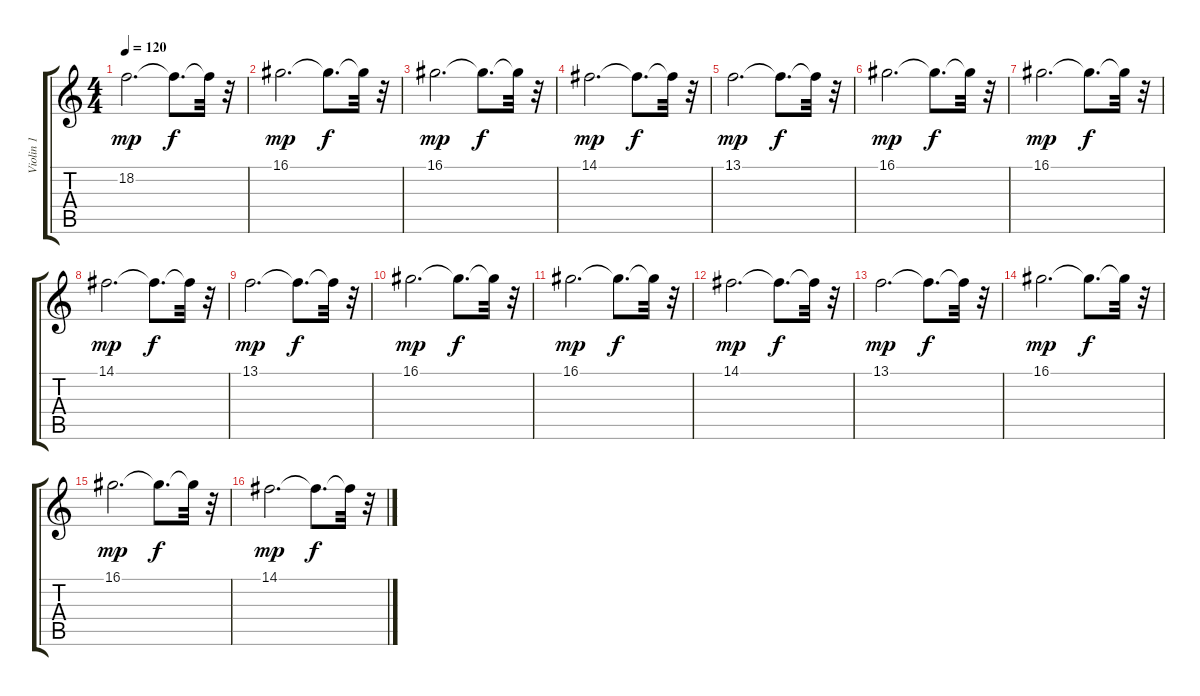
\track ("Violin 1" "Violin 1") {instrument stringensemble1}
\staff {score tabs}
\tuning (E4 B3 G3 D3 A2 E2) {hide}
\ts (4 4)
\tempo 120
\clef g2
\ks c
18.2.2{d dy mp volume 12} 18.2{t}.8{d dy f} 18.2{t}.32 r.32 |
16.1.2{d dy mp volume 12} 16.1{t}.8{d dy f} 16.1{t}.32 r.32 |
16.1.2{d dy mp volume 12} 16.1{t}.8{d dy f} 16.1{t}.32 r.32 |
14.1.2{d dy mp volume 12} 14.1{t}.8{d dy f} 14.1{t}.32 r.32 |
13.1.2{d dy mp volume 12} 13.1{t}.8{d dy f} 13.1{t}.32 r.32 |
16.1.2{d dy mp volume 12} 16.1{t}.8{d dy f} 16.1{t}.32 r.32 |
16.1.2{d dy mp volume 12} 16.1{t}.8{d dy f} 16.1{t}.32 r.32 |
14.1.2{d dy mp volume 12} 14.1{t}.8{d dy f} 14.1{t}.32 r.32 |
13.1.2{d dy mp volume 12} 13.1{t}.8{d dy f} 13.1{t}.32 r.32 |
16.1.2{d dy mp volume 12} 16.1{t}.8{d dy f} 16.1{t}.32 r.32 |
16.1.2{d dy mp volume 12} 16.1{t}.8{d dy f} 16.1{t}.32 r.32 |
14.1.2{d dy mp volume 12} 14.1{t}.8{d dy f} 14.1{t}.32 r.32 |
13.1.2{d dy mp volume 12} 13.1{t}.8{d dy f} 13.1{t}.32 r.32 |
16.1.2{d dy mp volume 12} 16.1{t}.8{d dy f} 16.1{t}.32 r.32 |
16.1.2{d dy mp volume 12} 16.1{t}.8{d dy f} 16.1{t}.32 r.32 |
14.1.2{d dy mp volume 12} 14.1{t}.8{d dy f} 14.1{t}.32 r.32
